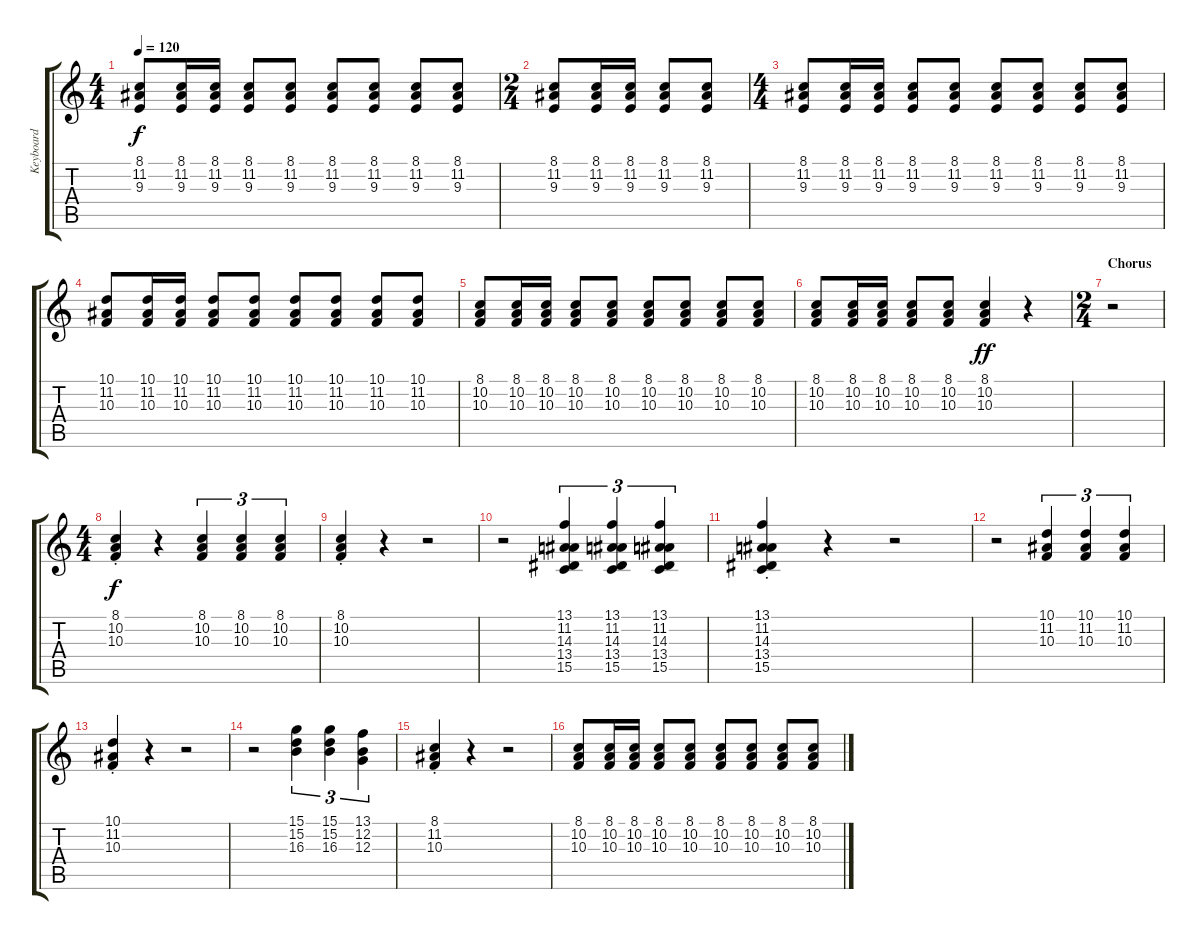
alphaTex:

\track ("Keyboard" "Keyboard") {instrument electricgrandpiano}
\staff {score tabs}
\tuning (E4 B3 G3 D3 A2 E2) {hide}
\ts (4 4)
\tempo 120
\clef g2
\ks c
(8.1 11.2 9.3).8{dy f} (8.1 11.2 9.3).16 (8.1 11.2 9.3).16 (8.1 11.2 9.3).8 (8.1 11.2 9.3).8 (8.1 11.2 9.3).8 (8.1 11.2 9.3).8 (8.1 11.2 9.3).8 (8.1 11.2 9.3).8 |
\ts (2 4)
(8.1 11.2 9.3).8 (8.1 11.2 9.3).16 (8.1 11.2 9.3).16 (8.1 11.2 9.3).8 (8.1 11.2 9.3).8 |
\ts (4 4)
(8.1 11.2 9.3).8 (8.1 11.2 9.3).16 (8.1 11.2 9.3).16 (8.1 11.2 9.3).8 (8.1 11.2 9.3).8 (8.1 11.2 9.3).8 (8.1 11.2 9.3).8 (8.1 11.2 9.3).8 (8.1 11.2 9.3).8 |
(10.1 11.2 10.3).8 (10.1 11.2 10.3).16 (10.1 11.2 10.3).16 (10.1 11.2 10.3).8 (10.1 11.2 10.3).8 (10.1 11.2 10.3).8 (10.1 11.2 10.3).8 (10.1 11.2 10.3).8 (10.1 11.2 10.3).8 |
(8.1 10.2 10.3).8 (8.1 10.2 10.3).16 (8.1 10.2 10.3).16 (8.1 10.2 10.3).8 (8.1 10.2 10.3).8 (8.1 10.2 10.3).8 (8.1 10.2 10.3).8 (8.1 10.2 10.3).8 (8.1 10.2 10.3).8 |
(8.1 10.2 10.3).8 (8.1 10.2 10.3).16 (8.1 10.2 10.3).16 (8.1 10.2 10.3).8 (8.1 10.2 10.3).8 (8.1 10.2 10.3).4{dy ff} r.4 |
\ts (2 4)
\section ("" "Chorus")
r.2 |
\ts (4 4)
(8.1{st} 10.2{st} 10.3{st}).4{dy f} r.4 (8.1 10.2 10.3).4{tu (3 2)} (8.1 10.2 10.3).4{tu (3 2)} (8.1 10.2 10.3).4{tu (3 2)} |
(8.1{st} 10.2{st} 10.3{st}).4 r.4 r.2 |
r.2 (13.1 11.2 14.3 13.4 15.5).4{tu (3 2)} (13.1 11.2 14.3 13.4 15.5).4{tu (3 2)} (13.1 11.2 14.3 13.4 15.5).4{tu (3 2)} |
(13.1{st} 11.2{st} 14.3{st} 13.4{st} 15.5{st}).4 r.4 r.2 |
r.2 (10.1 11.2 10.3).4{tu (3 2)} (10.1 11.2 10.3).4{tu (3 2)} (10.1 11.2 10.3).4{tu (3 2)} |
(10.1{st} 11.2{st} 10.3{st}).4 r.4 r.2 |
r.2 (15.1 15.2 16.3).4{tu (3 2)} (15.1 15.2 16.3).4{tu (3 2)} (13.1 12.2 12.3).4{tu (3 2)} |
(8.1{st} 11.2{st} 10.3{st}).4 r.4 r.2 |
(8.1 10.2 10.3).8 (8.1 10.2 10.3).16 (8.1 10.2 10.3).16 (8.1 10.2 10.3).8 (8.1 10.2 10.3).8 (8.1 10.2 10.3).8 (8.1 10.2 10.3).8 (8.1 10.2 10.3).8 (8.1 10.2 10.3).8
